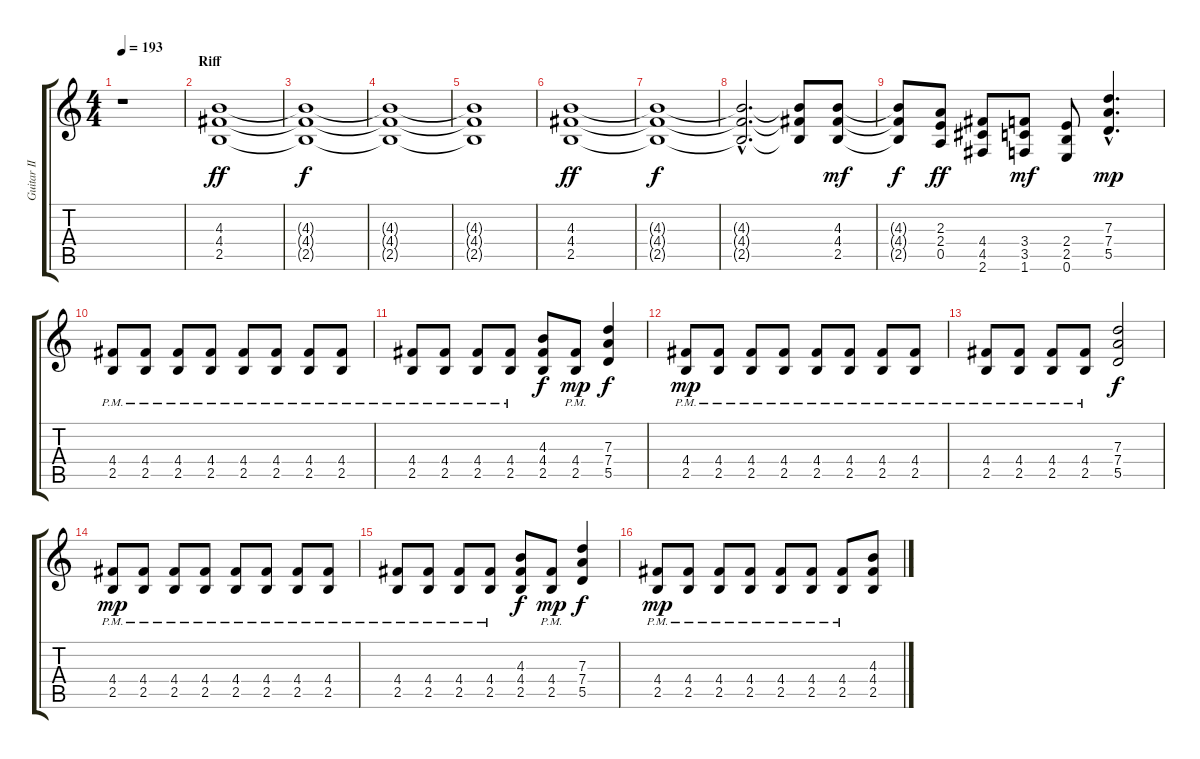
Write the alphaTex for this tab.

\track ("Guitar II" "Guitar II") {instrument distortionguitar}
\staff {score tabs}
\tuning (E4 B3 G3 D3 A2 E2) {hide}
\ts (4 4)
\tempo 193
\clef g2
\ks c
r.1{dy ff instrument distortionguitar} |
\section ("" "Riff")
(4.3 4.4 2.5).1{balance 4 instrument distortionguitar} |
(4.3{t} 4.4{t} 2.5{t}).1{dy f} |
(4.3{t} 4.4{t} 2.5{t}).1 |
(4.3{t} 4.4{t} 2.5{t}).1 |
(4.3 4.4 2.5).1{dy ff} |
(4.3{t} 4.4{t} 2.5{t}).1{dy f} |
(4.3{hac t} 4.4{hac t} 2.5{hac t}).2{d} (4.3{t} 4.4{t} 2.5{t}).8 (4.3 4.4 2.5).8{dy mf} |
(4.3{t} 4.4{t} 2.5{t}).8{dy f} (2.3 2.4 0.5).8{dy ff} (4.4 4.5 2.6).8 (3.4 3.5 1.6).8{dy mf} (2.4 2.5 0.6).8 (7.3{hac} 7.4{hac} 5.5{hac}).4{d dy mp} |
(4.4{pm} 2.5{pm}).8{instrument distortionguitar} (4.4{pm} 2.5{pm}).8 (4.4{pm} 2.5{pm}).8 (4.4{pm} 2.5{pm}).8 (4.4{pm} 2.5{pm}).8 (4.4{pm} 2.5{pm}).8 (4.4{pm} 2.5{pm}).8 (4.4{pm} 2.5{pm}).8 |
(4.4{pm} 2.5{pm}).8 (4.4{pm} 2.5{pm}).8 (4.4{pm} 2.5{pm}).8 (4.4{pm} 2.5{pm}).8 (4.3 4.4 2.5).8{dy f} (4.4{pm} 2.5{pm}).8{dy mp} (7.3 7.4 5.5).4{dy f} |
(4.4{pm} 2.5{pm}).8{dy mp} (4.4{pm} 2.5{pm}).8 (4.4{pm} 2.5{pm}).8 (4.4{pm} 2.5{pm}).8 (4.4{pm} 2.5{pm}).8 (4.4{pm} 2.5{pm}).8 (4.4{pm} 2.5{pm}).8 (4.4{pm} 2.5{pm}).8 |
(4.4{pm} 2.5{pm}).8 (4.4{pm} 2.5{pm}).8 (4.4{pm} 2.5{pm}).8 (4.4{pm} 2.5{pm}).8 (7.3 7.4 5.5).2{dy f} |
(4.4{pm} 2.5{pm}).8{dy mp} (4.4{pm} 2.5{pm}).8 (4.4{pm} 2.5{pm}).8 (4.4{pm} 2.5{pm}).8 (4.4{pm} 2.5{pm}).8 (4.4{pm} 2.5{pm}).8 (4.4{pm} 2.5{pm}).8 (4.4{pm} 2.5{pm}).8 |
(4.4{pm} 2.5{pm}).8 (4.4{pm} 2.5{pm}).8 (4.4{pm} 2.5{pm}).8 (4.4{pm} 2.5{pm}).8 (4.3 4.4 2.5).8{dy f} (4.4{pm} 2.5{pm}).8{dy mp} (7.3 7.4 5.5).4{dy f} |
(4.4{pm} 2.5{pm}).8{dy mp} (4.4{pm} 2.5{pm}).8 (4.4{pm} 2.5{pm}).8 (4.4{pm} 2.5{pm}).8 (4.4{pm} 2.5{pm}).8 (4.4{pm} 2.5{pm}).8 (4.4{pm} 2.5{pm}).8 (4.3 4.4 2.5).8
